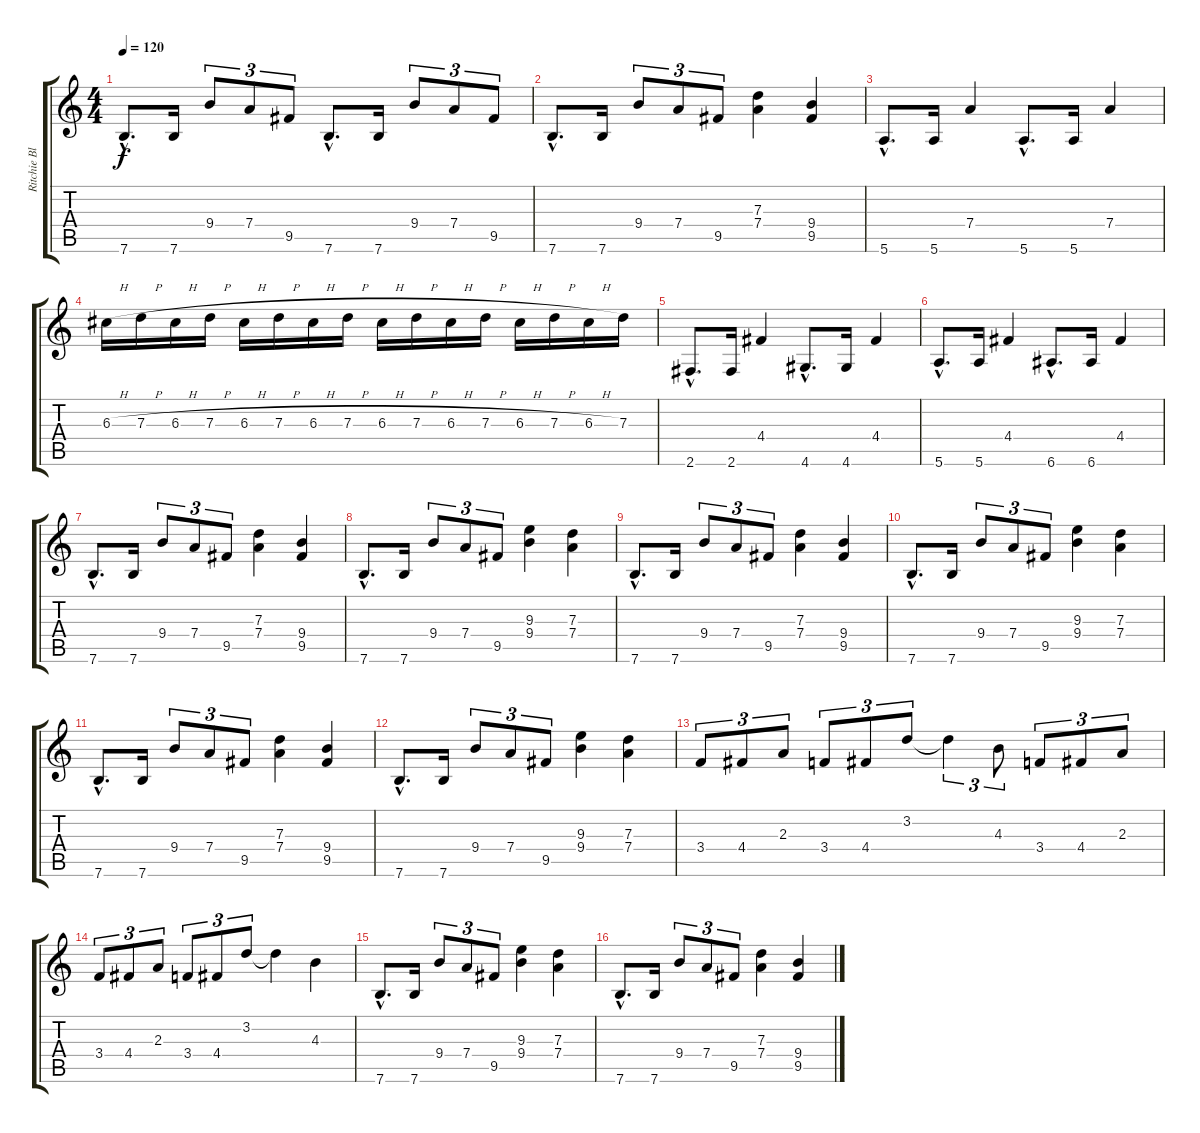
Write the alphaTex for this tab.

\track ("Ritchie Blackmore" "Ritchie Bl") {instrument overdrivenguitar}
\staff {score tabs}
\tuning (E4 B3 G3 D3 A2 E2) {hide}
\ts (4 4)
\tempo 120
\clef g2
\ks c
7.6{hac}.8{d dy f} 7.6.16 9.4.8{tu (3 2)} 7.4.8{tu (3 2)} 9.5.8{tu (3 2)} 7.6{hac}.8{d} 7.6.16 9.4.8{tu (3 2)} 7.4.8{tu (3 2)} 9.5.8{tu (3 2)} |
7.6{hac}.8{d} 7.6.16 9.4.8{tu (3 2)} 7.4.8{tu (3 2)} 9.5.8{tu (3 2)} (7.3 7.4).4 (9.4 9.5).4 |
5.6{hac}.8{d} 5.6.16 7.4.4 5.6{hac}.8{d} 5.6.16 7.4.4 |
6.3{h}.16 7.3{h}.16 6.3{h}.16 7.3{h}.16 6.3{h}.16 7.3{h}.16 6.3{h}.16 7.3{h}.16 6.3{h}.16 7.3{h}.16 6.3{h}.16 7.3{h}.16 6.3{h}.16 7.3{h}.16 6.3{h}.16 7.3.16 |
2.6{hac}.8{d} 2.6.16 4.4.4 4.6{hac}.8{d} 4.6.16 4.4.4 |
5.6{hac}.8{d} 5.6.16 4.4.4 6.6{hac}.8{d} 6.6.16 4.4.4 |
7.6{hac}.8{d} 7.6.16 9.4.8{tu (3 2)} 7.4.8{tu (3 2)} 9.5.8{tu (3 2)} (7.3 7.4).4 (9.4 9.5).4 |
7.6{hac}.8{d} 7.6.16 9.4.8{tu (3 2)} 7.4.8{tu (3 2)} 9.5.8{tu (3 2)} (9.3 9.4).4 (7.3 7.4).4 |
7.6{hac}.8{d} 7.6.16 9.4.8{tu (3 2)} 7.4.8{tu (3 2)} 9.5.8{tu (3 2)} (7.3 7.4).4 (9.4 9.5).4 |
7.6{hac}.8{d} 7.6.16 9.4.8{tu (3 2)} 7.4.8{tu (3 2)} 9.5.8{tu (3 2)} (9.3 9.4).4 (7.3 7.4).4 |
7.6{hac}.8{d} 7.6.16 9.4.8{tu (3 2)} 7.4.8{tu (3 2)} 9.5.8{tu (3 2)} (7.3 7.4).4 (9.4 9.5).4 |
7.6{hac}.8{d} 7.6.16 9.4.8{tu (3 2)} 7.4.8{tu (3 2)} 9.5.8{tu (3 2)} (9.3 9.4).4 (7.3 7.4).4 |
3.4.8{tu (3 2)} 4.4.8{tu (3 2)} 2.3.8{tu (3 2)} 3.4.8{tu (3 2)} 4.4.8{tu (3 2)} 3.2.8{tu (3 2)} 3.2{t}.4{tu (3 2)} 4.3.8{tu (3 2)} 3.4.8{tu (3 2)} 4.4.8{tu (3 2)} 2.3.8{tu (3 2)} |
3.4.8{tu (3 2)} 4.4.8{tu (3 2)} 2.3.8{tu (3 2)} 3.4.8{tu (3 2)} 4.4.8{tu (3 2)} 3.2.8{tu (3 2)} 3.2{t}.4 4.3.4 |
7.6{hac}.8{d} 7.6.16 9.4.8{tu (3 2)} 7.4.8{tu (3 2)} 9.5.8{tu (3 2)} (9.3 9.4).4 (7.3 7.4).4 |
7.6{hac}.8{d} 7.6.16 9.4.8{tu (3 2)} 7.4.8{tu (3 2)} 9.5.8{tu (3 2)} (7.3 7.4).4 (9.4 9.5).4
